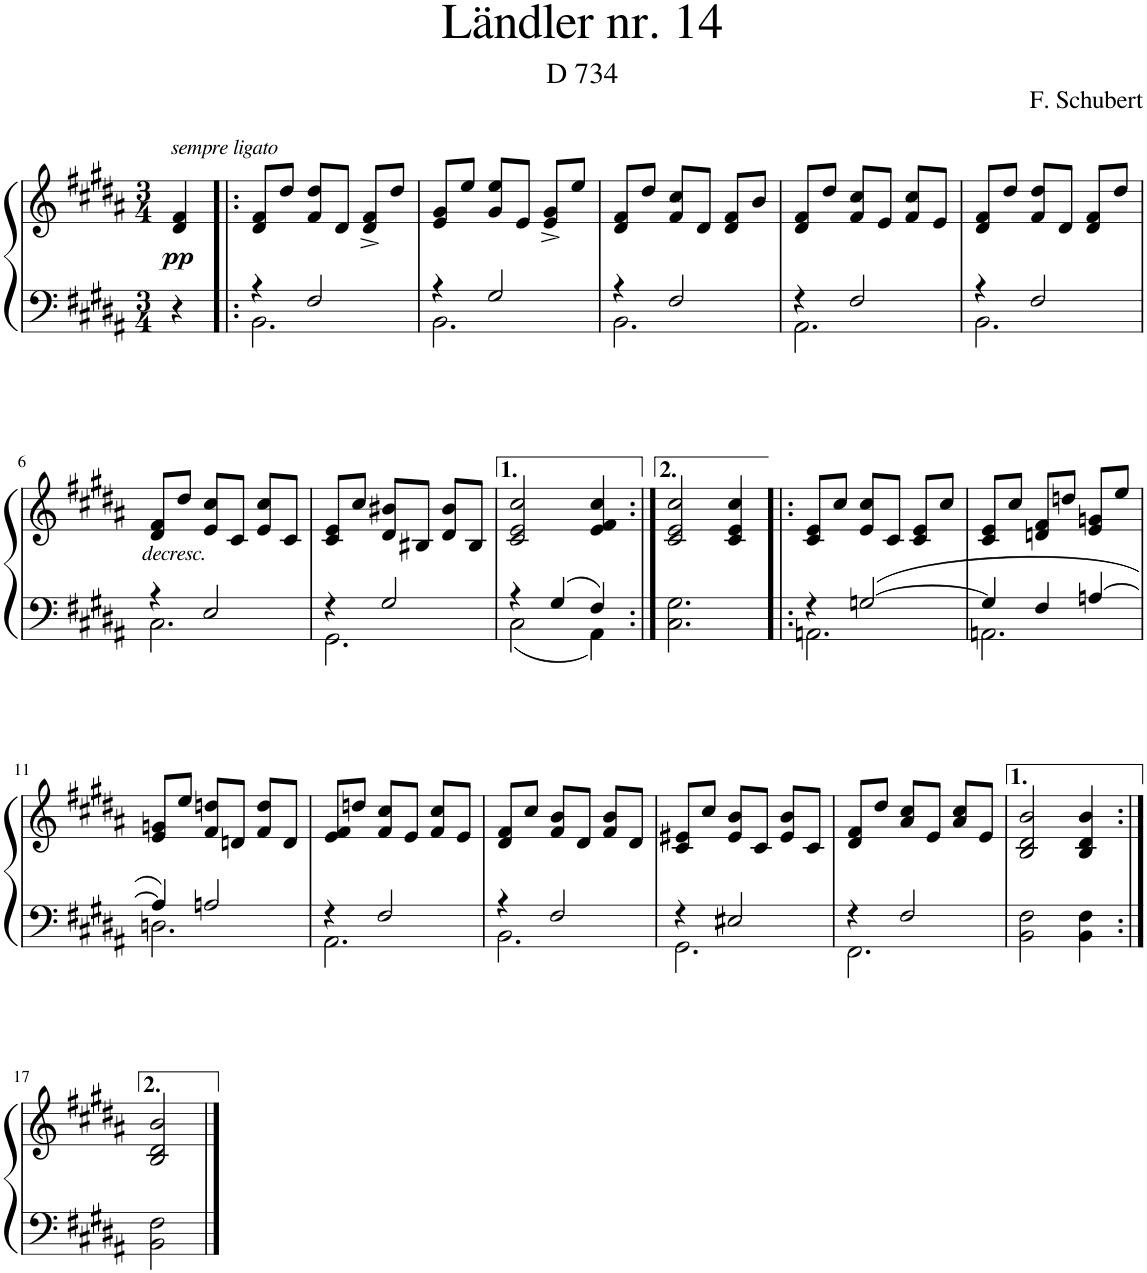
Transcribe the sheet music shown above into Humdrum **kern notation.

**kern	**kern	**dynam
*part1	*part1	*part1
*staff2	*staff1	*staff1/2
*I"Piano	*	*
*I'Pno.	*	*
*clefF4	*clefG2	*
*k[f#c#g#d#a#]	*k[f#c#g#d#a#]	*
*M3/4	*M3/4	*
=	=	=
!	!LO:TX:a:i:t=sempre ligato	!
!	!	!LO:DY:b
4r	4d#/ 4f#/	pp
=1!|:	=1!|:	=1!|:
*^	*	*
4r	2.BB\	8d#/ 8f#/L	.
.	.	8dd#/J	.
2F#/	.	8f#/ 8dd#/L	.
.	.	8d#/J	.
.	.	8d#/^ 8f#/^L	.
.	.	8dd#/J	.
=2	=2	=2	=2
4r	2.BB\	8e/ 8g#/L	.
.	.	8ee/J	.
2G#/	.	8g#/ 8ee/L	.
.	.	8e/J	.
.	.	8e/^ 8g#/^L	.
.	.	8ee/J	.
=3	=3	=3	=3
4r	2.BB\	8d#/ 8f#/L	.
.	.	8dd#/J	.
2F#/	.	8f#/ 8cc#/L	.
.	.	8d#/J	.
.	.	8d#/ 8f#/L	.
.	.	8b/J	.
=4	=4	=4	=4
4r	2.AA#\	8d#/ 8f#/L	.
.	.	8dd#/J	.
2F#/	.	8f#/ 8cc#/L	.
.	.	8e/J	.
.	.	8f#/ 8cc#/L	.
.	.	8e/J	.
=5	=5	=5	=5
4r	2.BB\	8d#/ 8f#/L	.
.	.	8dd#/J	.
2F#/	.	8f#/ 8dd#/L	.
.	.	8d#/J	.
.	.	8d#/ 8f#/L	.
.	.	8dd#/J	.
!!LO:LB:g=z
=6	=6	=6	=6
!	!	!LO:TX:b:i:t=decresc.	!
4r	2.C#\	8d#/ 8f#/L	.
.	.	8dd#/J	.
2E/	.	8e/ 8cc#/L	.
.	.	8c#/J	.
.	.	8e/ 8cc#/L	.
.	.	8c#/J	.
=7	=7	=7	=7
4r	2.GG#\	8c#/ 8e/L	.
.	.	8cc#/J	.
2G#/	.	8d#/ 8b#X/L	.
.	.	8B#X/J	.
.	.	8d#/ 8b#/L	.
.	.	8B#/J	.
=8	=8	=8	=8
4r	2C#\	2c#/ 2e/ 2cc#/	.
4G#/	.	.	.
4F#/	4AA#\	4e/ 4f#/ 4cc#/	.
*v	*v	*	*
=8X1:|!	=8X1:|!	=8X1:|!
2.C#\ 2.G#\	2c#/ 2e/ 2cc#/	.
.	4c#/ 4e/ 4cc#/	.
=9!|:	=9!|:	=9!|:
*^	*	*
4r	2.AAn\	8c#/ 8e/L	.
.	.	8cc#/J	.
[2Gn/	.	8e/ 8cc#/L	.
.	.	8c#/J	.
.	.	8c#/ 8e/L	.
.	.	8cc#/J	.
=10	=10	=10	=10
4G/]	2.AAn\	8c#/ 8e/L	.
.	.	8cc#/J	.
4F#/	.	8dn/ 8f#/L	.
.	.	8ddn/J	.
[4An/	.	8e/ 8gn/L	.
.	.	8ee/J	.
!!LO:LB:g=z
=11	=11	=11	=11
4A/]	2.Dn\	8e/ 8gn/L	.
.	.	8ee/J	.
2An/	.	8f#/ 8ddn/L	.
.	.	8dn/J	.
.	.	8f#/ 8dd/L	.
.	.	8d/J	.
=12	=12	=12	=12
4r	2.AA#\	8e/ 8f#/L	.
.	.	8ddn/J	.
2F#/	.	8f#/ 8cc#/L	.
.	.	8e/J	.
.	.	8f#/ 8cc#/L	.
.	.	8e/J	.
=13	=13	=13	=13
4r	2.BB\	8d#/ 8f#/L	.
.	.	8cc#/J	.
2F#/	.	8f#/ 8b/L	.
.	.	8d#/J	.
.	.	8f#/ 8b/L	.
.	.	8d#/J	.
=14	=14	=14	=14
4r	2.GG#\	8c#/ 8e#X/L	.
.	.	8cc#/J	.
2E#X/	.	8e#/ 8b/L	.
.	.	8c#/J	.
.	.	8e#/ 8b/L	.
.	.	8c#/J	.
=15	=15	=15	=15
4r	2.FF#\	8d#/ 8f#/L	.
.	.	8dd#/J	.
2F#/	.	8a#/ 8cc#/L	.
.	.	8e/J	.
.	.	8a#/ 8cc#/L	.
.	.	8e/J	.
*v	*v	*	*
=16	=16	=16
2BB\ 2F#\	2B/ 2d#/ 2b/	.
4BB\ 4F#\	4B/ 4d#/ 4b/	.
!!LO:LB:g=z
=17:|!	=17:|!	=17:|!
2BB\ 2F#\	2B/ 2d#/ 2b/	.
==	==	==
*-	*-	*-
